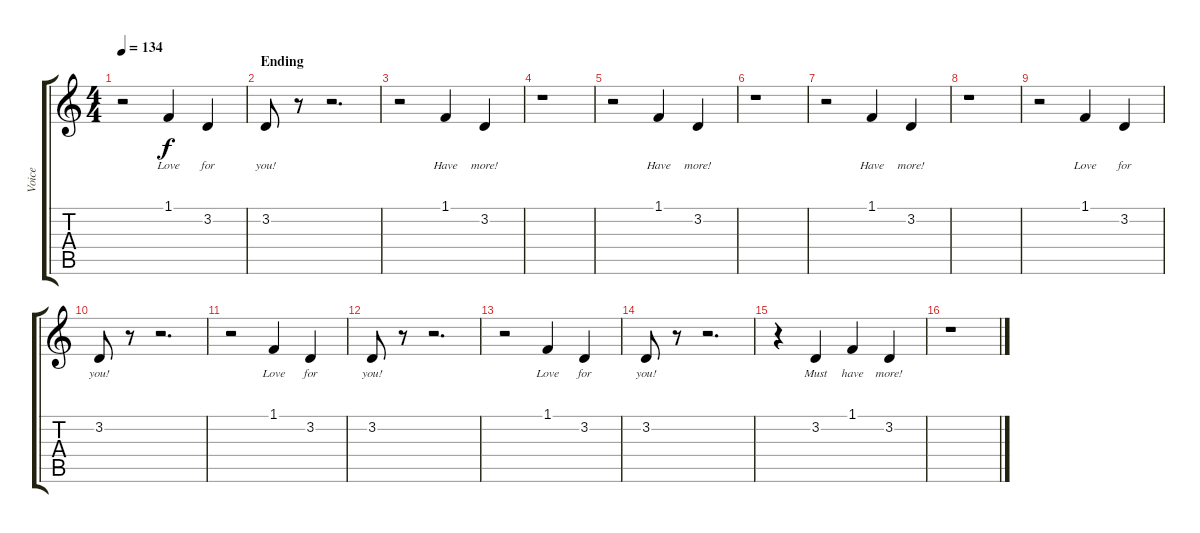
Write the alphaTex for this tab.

\track ("Voice" "Voice") {instrument clarinet}
\staff {score tabs}
\tuning (E4 B3 G3 D3 A2 E2) {hide}
\ts (4 4)
\tempo 134
\clef g2
\ks c
r.2{dy f} 1.1.4{lyrics (0 "Love") lyrics (1 "") lyrics (2 "") lyrics (3 "") lyrics (4 "")} 3.2.4{lyrics (0 "for") lyrics (1 "") lyrics (2 "") lyrics (3 "") lyrics (4 "")} |
\section ("" "Ending")
3.2.8{lyrics (0 "you!") lyrics (1 "") lyrics (2 "") lyrics (3 "") lyrics (4 "")} r.8 r.2{d} |
r.2 1.1.4{lyrics (0 "Have") lyrics (1 "") lyrics (2 "") lyrics (3 "") lyrics (4 "")} 3.2.4{lyrics (0 "more!") lyrics (1 "") lyrics (2 "") lyrics (3 "") lyrics (4 "")} |
r.1 |
r.2 1.1.4{lyrics (0 "Have") lyrics (1 "") lyrics (2 "") lyrics (3 "") lyrics (4 "")} 3.2.4{lyrics (0 "more!") lyrics (1 "") lyrics (2 "") lyrics (3 "") lyrics (4 "")} |
r.1 |
r.2 1.1.4{lyrics (0 "Have") lyrics (1 "") lyrics (2 "") lyrics (3 "") lyrics (4 "")} 3.2.4{lyrics (0 "more!") lyrics (1 "") lyrics (2 "") lyrics (3 "") lyrics (4 "")} |
r.1 |
r.2 1.1.4{lyrics (0 "Love") lyrics (1 "") lyrics (2 "") lyrics (3 "") lyrics (4 "")} 3.2.4{lyrics (0 "for") lyrics (1 "") lyrics (2 "") lyrics (3 "") lyrics (4 "")} |
3.2.8{lyrics (0 "you!") lyrics (1 "") lyrics (2 "") lyrics (3 "") lyrics (4 "")} r.8 r.2{d} |
r.2 1.1.4{lyrics (0 "Love") lyrics (1 "") lyrics (2 "") lyrics (3 "") lyrics (4 "")} 3.2.4{lyrics (0 "for") lyrics (1 "") lyrics (2 "") lyrics (3 "") lyrics (4 "")} |
3.2.8{lyrics (0 "you!") lyrics (1 "") lyrics (2 "") lyrics (3 "") lyrics (4 "")} r.8 r.2{d} |
r.2 1.1.4{lyrics (0 "Love") lyrics (1 "") lyrics (2 "") lyrics (3 "") lyrics (4 "")} 3.2.4{lyrics (0 "for") lyrics (1 "") lyrics (2 "") lyrics (3 "") lyrics (4 "")} |
3.2.8{lyrics (0 "you!") lyrics (1 "") lyrics (2 "") lyrics (3 "") lyrics (4 "")} r.8 r.2{d} |
r.4 3.2.4{lyrics (0 "Must") lyrics (1 "") lyrics (2 "") lyrics (3 "") lyrics (4 "")} 1.1.4{lyrics (0 "have") lyrics (1 "") lyrics (2 "") lyrics (3 "") lyrics (4 "")} 3.2.4{lyrics (0 "more!") lyrics (1 "") lyrics (2 "") lyrics (3 "") lyrics (4 "")} |
r.1
